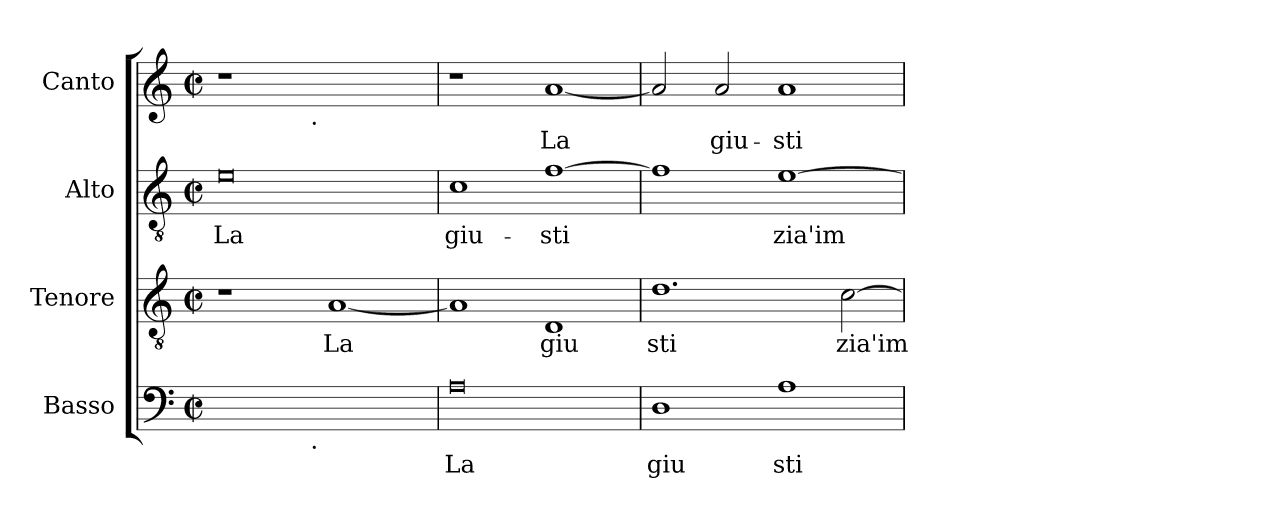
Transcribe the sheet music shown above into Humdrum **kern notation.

**kern	**text	**kern	**text	**kern	**text	**kern	**text
*part4	*part4	*part3	*part3	*part2	*part2	*part1	*part1
*staff4	*staff4	*staff3	*staff3	*staff2	*staff2	*staff1	*staff1
*I"Basso	*	*I"Tenore	*	*I"Alto	*	*I"Canto	*
!!LO:PB:g=z
*stria5	*	*stria5	*	*stria5	*	*stria5	*
*clefF4	*	*clefGv2	*	*clefGv2	*	*clefG2	*
*k[]	*	*k[]	*	*k[]	*	*k[]	*
*C:	*	*C:	*	*C:	*	*C:	*
*M2/2	*	*M2/2	*	*M2/2	*	*M2/2	*
*met(c|)	*	*met(c|)	*	*met(c|)	*	*met(c|)	*
=1	=1	=1	=1	=1	=1	=1	=1
!	!	!	!	!	!LO:LY:b:cj	!	!
*	*	*	*	*	*	*^	*
2...ryy	.	1r	.	0e	La	1r	2...ryy	.
!	!	!	!	!	!	!	!LO:TX:b:t=.	!
!LO:TX:b:t=.	!	!	!	!	!	!	!	!
1ryy	.	.	.	.	.	.	1ryy	.
!	!	!	!LO:LY:b:cj	!	!	!	!	!
.	.	[<1A	La	.	.	1ryy	.	.
16ryy	.	.	.	.	.	.	16ryy	.
=2	=2	=2	=2	=2	=2	=2	=2	=2
!	!LO:LY:b:cj	!	!LO:LY:b:cj	!	!LO:LY:b:cj	!	!	!
*	*	*	*	*	*	*v	*v	*
0A	La	1A]	.	1c	giu-	1r	.
!	!	!	!LO:LY:b:cj	!	!LO:LY:b:cj	!	!LO:LY:b:cj
.	.	1D	giu	[>1f	-sti-	[<1a	La
=3	=3	=3	=3	=3	=3	=3	=3
!	!LO:LY:b:cj	!	!LO:LY:b:cj	!	!LO:LY:b:cj	!	!LO:LY:b:cj
1D	giu	1.d	sti	1f]	--	2a/]	.
!	!	!	!	!	!	!	!LO:LY:b:cj
.	.	.	.	.	.	2a/	giu-
!	!LO:LY:b:cj	!	!	!	!LO:LY:b:cj	!	!LO:LY:b:cj
1A	sti	.	.	[>1e	-zia'im-	1a	-sti-
!	!	!	!LO:LY:b:cj	!	!	!	!
.	.	[>2c\	zia'im	.	.	.	.
=	=	=	=	=	=	=	=
*-	*-	*-	*-	*-	*-	*-	*-
